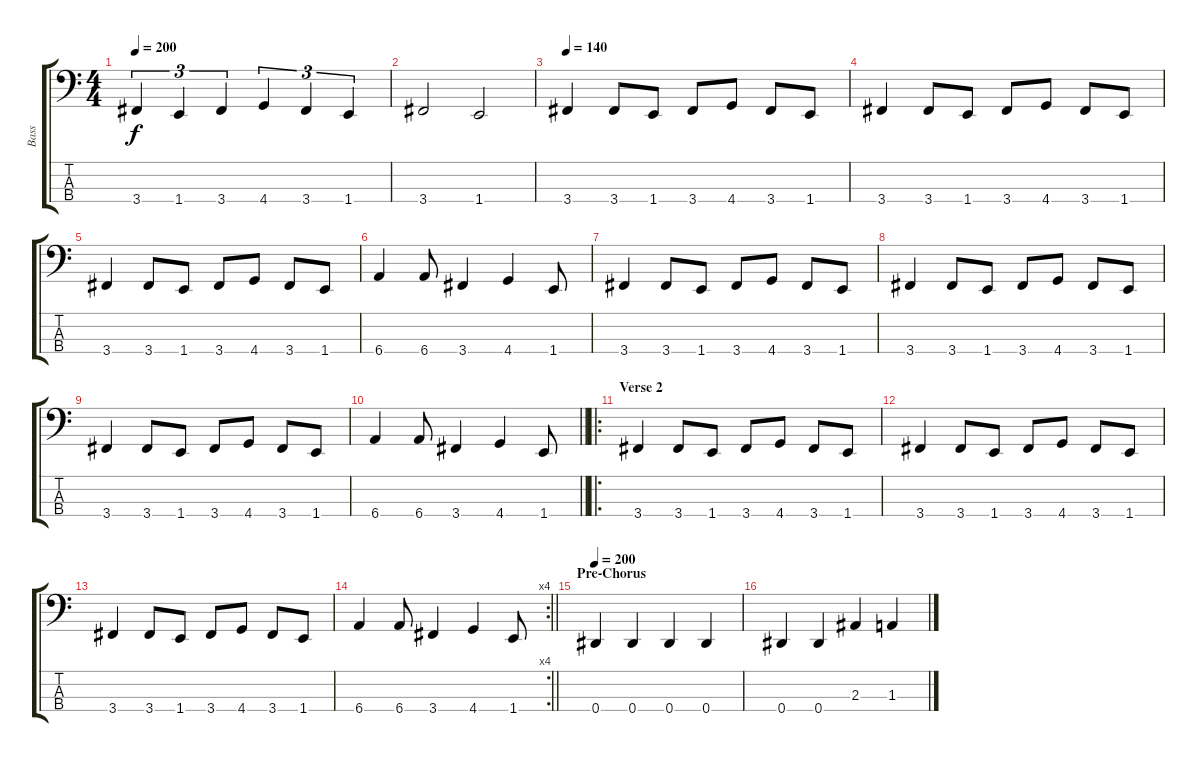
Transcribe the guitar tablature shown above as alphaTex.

\track ("Bass" "Bass") {instrument electricbassfinger}
\staff {score tabs}
\tuning (Gb2 Db2 Ab1 Eb1) {hide}
\ts (4 4)
\tempo 200
\clef f4
\ks c
3.4.4{tu (3 2) dy f} 1.4.4{tu (3 2)} 3.4.4{tu (3 2)} 4.4.4{tu (3 2)} 3.4.4{tu (3 2)} 1.4.4{tu (3 2)} |
3.4.2 1.4.2 |
\tempo 140
3.4.4 3.4.8 1.4.8 3.4.8 4.4.8 3.4.8 1.4.8 |
3.4.4 3.4.8 1.4.8 3.4.8 4.4.8 3.4.8 1.4.8 |
3.4.4 3.4.8 1.4.8 3.4.8 4.4.8 3.4.8 1.4.8 |
6.4.4 6.4.8 3.4.4 4.4.4 1.4.8 |
3.4.4 3.4.8 1.4.8 3.4.8 4.4.8 3.4.8 1.4.8 |
3.4.4 3.4.8 1.4.8 3.4.8 4.4.8 3.4.8 1.4.8 |
3.4.4 3.4.8 1.4.8 3.4.8 4.4.8 3.4.8 1.4.8 |
\barLineRight lightlight
6.4.4 6.4.8 3.4.4 4.4.4 1.4.8 |
\ro
\section ("" "Verse 2")
3.4.4 3.4.8 1.4.8 3.4.8 4.4.8 3.4.8 1.4.8 |
3.4.4 3.4.8 1.4.8 3.4.8 4.4.8 3.4.8 1.4.8 |
3.4.4 3.4.8 1.4.8 3.4.8 4.4.8 3.4.8 1.4.8 |
\rc 4
\barLineRight lightlight
6.4.4 6.4.8 3.4.4 4.4.4 1.4.8 |
\section ("" "Pre-Chorus")
\tempo 200
0.4.4 0.4.4 0.4.4 0.4.4 |
0.4.4 0.4.4 2.3.4 1.3.4
